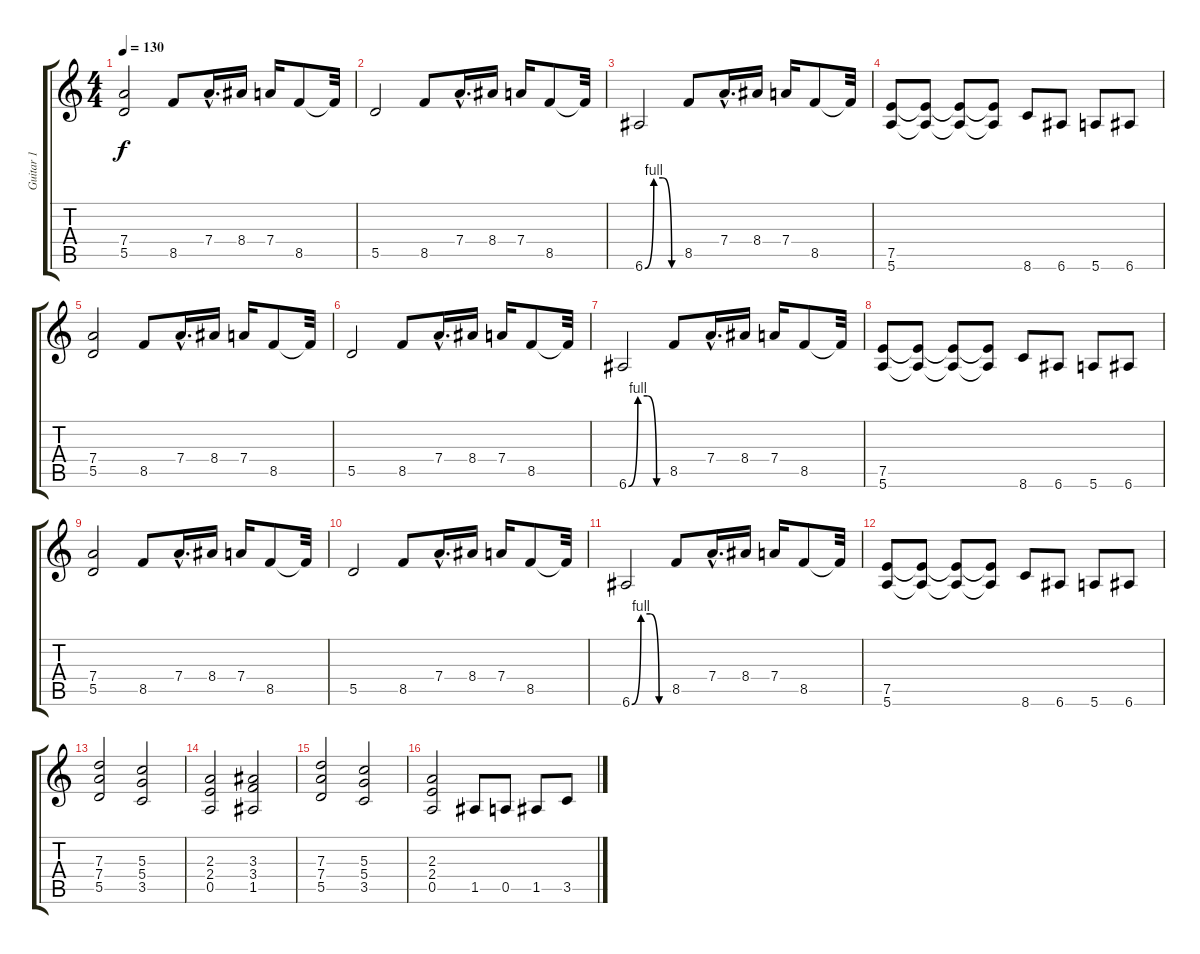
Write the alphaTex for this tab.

\track ("Guitar 1" "Guitar 1") {instrument distortionguitar}
\staff {score tabs}
\tuning (E4 B3 G3 D3 A2 E2) {hide}
\ts (4 4)
\tempo 130
\clef g2
\ks c
(7.4 5.5).2{dy f} 8.5.8 7.4{hac}.16{d} 8.4.16 7.4.16 8.5.8 8.5{t}.32 |
5.5.2 8.5.8 7.4{hac}.16{d} 8.4.16 7.4.16 8.5.8 8.5{t}.32 |
6.6{be (custom 0 0 15 4 30 4 45 0 60 0)}.2 8.5.8 7.4{hac}.16{d} 8.4.16 7.4.16 8.5.8 8.5{t}.32 |
(7.5 5.6).8 (7.5{t} 5.6{t}).8 (7.5{t} 5.6{t}).8 (7.5{t} 5.6{t}).8 8.6.8 6.6.8 5.6.8 6.6.8 |
(7.4 5.5).2 8.5.8 7.4{hac}.16{d} 8.4.16 7.4.16 8.5.8 8.5{t}.32 |
5.5.2 8.5.8 7.4{hac}.16{d} 8.4.16 7.4.16 8.5.8 8.5{t}.32 |
6.6{be (custom 0 0 15 4 30 4 45 0 60 0)}.2 8.5.8 7.4{hac}.16{d} 8.4.16 7.4.16 8.5.8 8.5{t}.32 |
(7.5 5.6).8 (7.5{t} 5.6{t}).8 (7.5{t} 5.6{t}).8 (7.5{t} 5.6{t}).8 8.6.8 6.6.8 5.6.8 6.6.8 |
(7.4 5.5).2 8.5.8 7.4{hac}.16{d} 8.4.16 7.4.16 8.5.8 8.5{t}.32 |
5.5.2 8.5.8 7.4{hac}.16{d} 8.4.16 7.4.16 8.5.8 8.5{t}.32 |
6.6{be (custom 0 0 15 4 30 4 45 0 60 0)}.2 8.5.8 7.4{hac}.16{d} 8.4.16 7.4.16 8.5.8 8.5{t}.32 |
(7.5 5.6).8 (7.5{t} 5.6{t}).8 (7.5{t} 5.6{t}).8 (7.5{t} 5.6{t}).8 8.6.8 6.6.8 5.6.8 6.6.8 |
(7.3 7.4 5.5).2{balance 8} (5.3 5.4 3.5).2 |
(2.3 2.4 0.5).2 (3.3 3.4 1.5).2 |
(7.3 7.4 5.5).2 (5.3 5.4 3.5).2 |
(2.3 2.4 0.5).2 1.5.8 0.5.8 1.5.8 3.5.8
